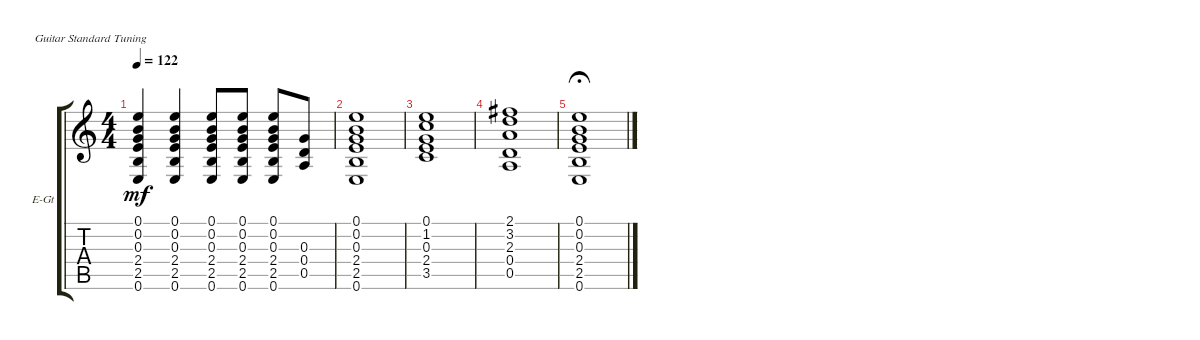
\bracketExtendMode groupsimilarinstruments
\firstSystemTrackNameOrientation horizontal
\otherSystemsTrackNameOrientation horizontal
\track ("Rory Gallagher" "E-Gt") {instrument overdrivenguitar}
\staff {score tabs}
\tuning (E4 B3 G3 D3 A2 E2)
\ts (4 4)
\tempo 122
\clef g2
\ks c
(0.6{t} 2.5{t} 2.4{t} 0.3{t} 0.2{t} 0.1{t}).4{dy mf} (0.1 0.2 0.3 2.4 2.5 0.6).4 (0.1 0.2 0.3 2.4 2.5 0.6).8 (0.1 0.2 0.3 2.4 2.5 0.6).8 (0.1 0.2 0.3 2.4 2.5 0.6).8 (0.5 0.4 0.3).8 |
(0.6 2.5 2.4 0.3 0.2 0.1).1 |
(0.1 1.2 0.3 2.4 3.5).1 |
(0.5 0.4 2.3 3.2 2.1).1 |
(0.1 0.2 0.3 2.4 2.5 0.6).1{fermata (medium 0.5)}
